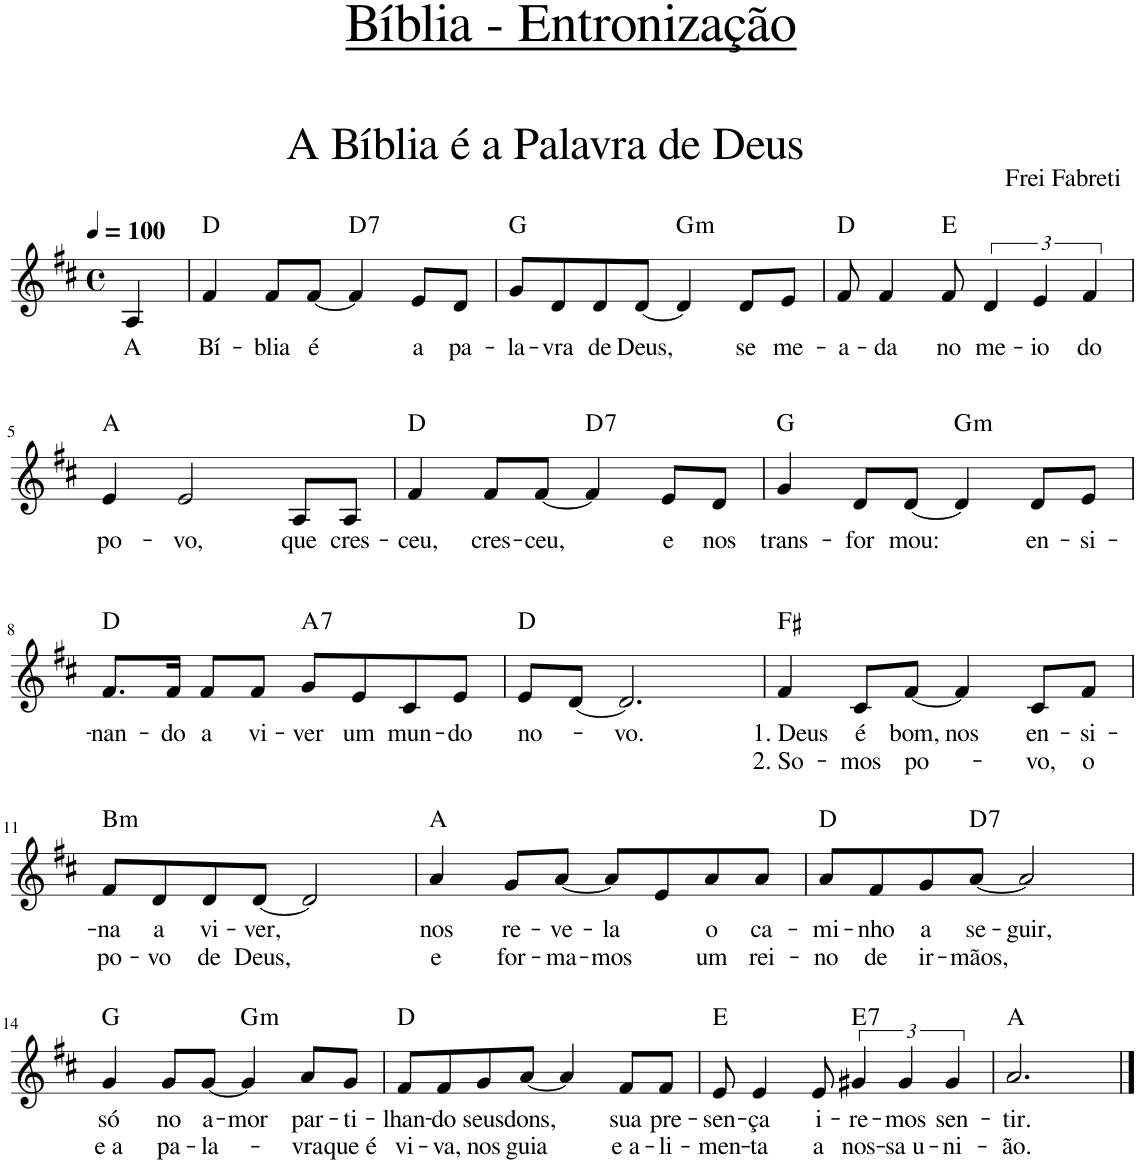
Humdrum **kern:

**kern	**text	**text	**harte
*part1	*part1	*part1	*part1
*staff1	*staff1	*staff1	*
*I"Voz	*	*	*
*I'Vo.	*	*	*
!!LO:PB:g=z
*clefG2	*	*	*
*k[f#c#]	*	*	*
*M4/4	*	*	*
*met(c)	*	*	*
*MM100	*	*	*
=1	=1	=1	=1
!LO:TX:a:t=Bíblia - Entronização	!	!	!
!LO:TX:a:t=A Bíblia é a Palavra de Deus	!	!	!
!LO:TX:a:t=Frei Fabreti	!	!	!
!	!LO:LY:b	!	!
4A/	A	.	.
=2	=2	=2	=2
!	!LO:LY:b	!	!
4f#/	Bí-	.	D:maj
!	!LO:LY:b	!	!
8f#/L	-blia	.	.
!	!LO:LY:b	!	!
[8f#/J	é	.	.
!	!	!	!LO:H:kt=7
4f#/]	.	.	D:7
!	!LO:LY:b	!	!
8e/L	a	.	.
!	!LO:LY:b	!	!
8d/J	pa-	.	.
=3	=3	=3	=3
!	!LO:LY:b	!	!
8g/L	-la-	.	G:maj
!	!LO:LY:b	!	!
8d/	-vra	.	.
!	!LO:LY:b	!	!
8d/	de	.	.
!	!LO:LY:b	!	!
[8d/J	Deus,	.	.
!	!	!	!LO:H:kt=m
4d/]	.	.	G:min
!	!LO:LY:b	!	!
8d/L	se	.	.
!	!LO:LY:b	!	!
8e/J	me-	.	.
=4	=4	=4	=4
!	!LO:LY:b	!	!
8f#/	-a-	.	D:maj
!	!LO:LY:b	!	!
4f#/	-da	.	.
!	!LO:LY:b	!	!
8f#/	no	.	E:maj
!	!LO:LY:b	!	!
6d/	me-	.	.
!	!LO:LY:b	!	!
6e/	-io	.	.
!	!LO:LY:b	!	!
6f#/	do	.	.
!!LO:LB:g=z
=5	=5	=5	=5
!	!LO:LY:b	!	!
4e/	po-	.	A:maj
!	!LO:LY:b	!	!
2e/	-vo,	.	.
!	!LO:LY:b	!	!
8A/L	que	.	.
!	!LO:LY:b	!	!
8A/J	cres-	.	.
=6	=6	=6	=6
!	!LO:LY:b	!	!
4f#/	-ceu,	.	D:maj
!	!LO:LY:b	!	!
8f#/L	cres-	.	.
!	!LO:LY:b	!	!
[8f#/J	-ceu,	.	.
!	!	!	!LO:H:kt=7
4f#/]	.	.	D:7
!	!LO:LY:b	!	!
8e/L	e	.	.
!	!LO:LY:b	!	!
8d/J	nos	.	.
=7	=7	=7	=7
!	!LO:LY:b	!	!
4g/	trans-	.	G:maj
!	!LO:LY:b	!	!
8d/L	-for	.	.
!	!LO:LY:b	!	!
[8d/J	-mou:	.	.
!	!	!	!LO:H:kt=m
4d/]	.	.	G:min
!	!LO:LY:b	!	!
8d/L	en-	.	.
!	!LO:LY:b	!	!
8e/J	-si-	.	.
!!LO:LB:g=z
=8	=8	=8	=8
!	!LO:LY:b	!	!
8.f#/L	-nan-	.	D:maj
!	!LO:LY:b	!	!
16f#/Jk	-do	.	.
!	!LO:LY:b	!	!
8f#/L	a	.	.
!	!LO:LY:b	!	!
8f#/J	vi-	.	.
!	!LO:LY:b	!	!LO:H:kt=7
8g/L	-ver	.	A:7
!	!LO:LY:b	!	!
8e/	um	.	.
!	!LO:LY:b	!	!
8c#/	mun-	.	.
!	!LO:LY:b	!	!
8e/J	-do	.	.
=9	=9	=9	=9
!	!LO:LY:b	!	!
8e/L	no-	.	D:maj
[8d/J	.	.	.
!	!LO:LY:b	!	!
2.d/]	-vo.	.	.
=10	=10	=10	=10
!	!LO:LY:b	!LO:LY:b	!
4f#/	1. Deus	2. So-	F#:maj
!	!LO:LY:b	!LO:LY:b	!
8c#/L	é	-mos	.
!	!LO:LY:b	!LO:LY:b	!
[8f#/J	bom,	po-	.
!	!LO:LY:b	!	!
4f#/]	nos	.	.
!	!LO:LY:b	!LO:LY:b	!
8c#/L	en-	-vo,	.
!	!LO:LY:b	!LO:LY:b	!
8f#/J	-si-	o	.
!!LO:LB:g=z
=11	=11	=11	=11
!	!LO:LY:b	!LO:LY:b	!LO:H:kt=m
8f#/L	-na	po-	B:min
!	!LO:LY:b	!LO:LY:b	!
8d/	a	-vo	.
!	!LO:LY:b	!LO:LY:b	!
8d/	vi-	de	.
!	!LO:LY:b	!LO:LY:b	!
[8d/J	-ver,	Deus,	.
2d/]	.	.	.
=12	=12	=12	=12
!	!LO:LY:b	!LO:LY:b	!
4a/	nos	e	A:maj
!	!LO:LY:b	!LO:LY:b	!
8g/L	re-	for-	.
!	!LO:LY:b	!LO:LY:b	!
[8a/J	-ve-	-ma-	.
!	!LO:LY:b	!LO:LY:b	!
8a/L]	-la	-mos	.
8e/	.	.	.
!	!LO:LY:b	!LO:LY:b	!
8a/	o	um	.
!	!LO:LY:b	!LO:LY:b	!
8a/J	ca-	rei-	.
=13	=13	=13	=13
!	!LO:LY:b	!LO:LY:b	!
8a/L	-mi-	-no	D:maj
!	!LO:LY:b	!LO:LY:b	!
8f#/	-nho	de	.
!	!LO:LY:b	!LO:LY:b	!
8g/	a	ir-	.
!	!LO:LY:b	!LO:LY:b	!LO:H:kt=7
[8a/J	se-	-mãos,	D:7
!	!LO:LY:b	!	!
2a/]	-guir,	.	.
!!LO:LB:g=z
=14	=14	=14	=14
!	!LO:LY:b	!LO:LY:b	!
4g/	só	e a	G:maj
!	!LO:LY:b	!LO:LY:b	!
8g/L	no	pa-	.
!	!LO:LY:b	!LO:LY:b	!
[8g/J	a-	-la-	.
!	!LO:LY:b	!	!LO:H:kt=m
4g/]	-mor	.	G:min
!	!LO:LY:b	!LO:LY:b	!
8a/L	par-	-vra	.
!	!LO:LY:b	!LO:LY:b	!
8g/J	-ti-	que é	.
=15	=15	=15	=15
!	!LO:LY:b	!LO:LY:b	!
8f#/L	-lhan-	vi-	D:maj
!	!LO:LY:b	!LO:LY:b	!
8f#/	-do	-va,	.
!	!LO:LY:b	!LO:LY:b	!
8g/	seus	nos	.
!	!LO:LY:b	!LO:LY:b	!
[8a/J	dons,	guia	.
4a/]	.	.	.
!	!LO:LY:b	!LO:LY:b	!
8f#/L	sua	e a-	.
!	!LO:LY:b	!LO:LY:b	!
8f#/J	pre-	-li-	.
=16	=16	=16	=16
!	!LO:LY:b	!LO:LY:b	!
8e/	-sen-	-men-	E:maj
!	!LO:LY:b	!LO:LY:b	!
4e/	-ça	-ta	.
!	!LO:LY:b	!LO:LY:b	!
8e/	i-	a	.
!	!LO:LY:b	!LO:LY:b	!LO:H:kt=7
6g#X/	-re-	nos-	E:7
!	!LO:LY:b	!LO:LY:b	!
6g#/	-mos	-sa u-	.
!	!LO:LY:b	!LO:LY:b	!
6g#/	sen-	-ni-	.
=17	=17	=17	=17
!	!LO:LY:b	!LO:LY:b	!
2.a/	-tir.	-ão.	A:maj
==	==	==	==
*-	*-	*-	*-
